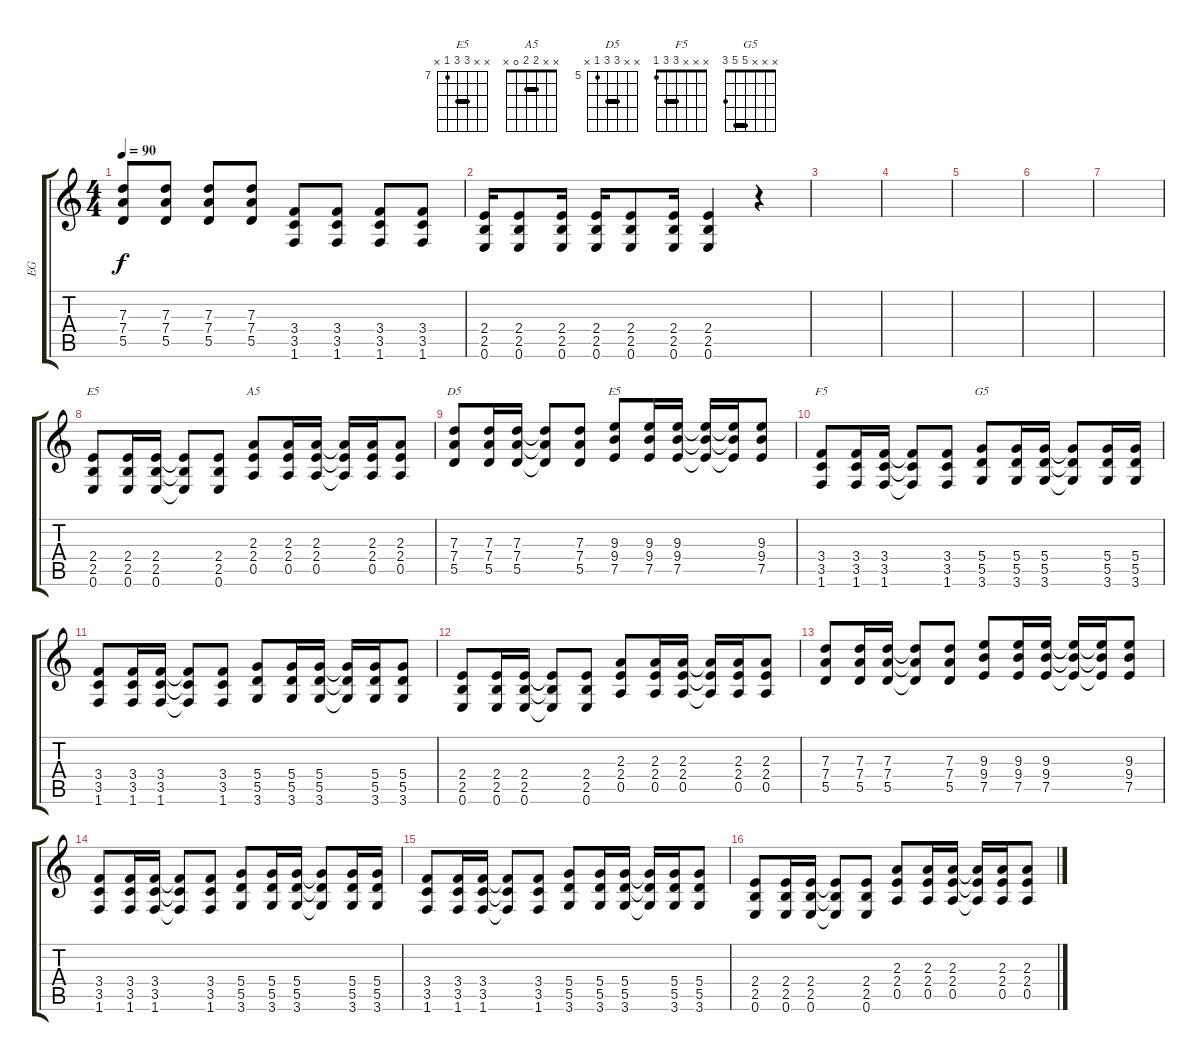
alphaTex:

\track ("EG" "EG") {instrument overdrivenguitar}
\staff {score tabs}
\tuning (E4 B3 G3 D3 A2 E2) {hide}
\chord ("E5" x x x 2 2 0) {barre 2}
\chord ("A5" x x 2 2 0 x) {barre 2}
\chord ("D5" x x 7 7 5 x) {firstfret 5 barre 7}
\chord ("E5" x x 9 9 7 x) {firstfret 7 barre 9}
\chord ("F5" x x x 3 3 1) {barre 3}
\chord ("G5" x x x 5 5 3) {barre 5}
\ts (4 4)
\tempo 90
\clef g2
\ks c
(7.3 7.4 5.5).8{dy f} (7.3 7.4 5.5).8 (7.3 7.4 5.5).8 (7.3 7.4 5.5).8 (3.4 3.5 1.6).8 (3.4 3.5 1.6).8 (3.4 3.5 1.6).8 (3.4 3.5 1.6).8 |
(2.4 2.5 0.6).16 (2.4 2.5 0.6).8 (2.4 2.5 0.6).16 (2.4 2.5 0.6).16 (2.4 2.5 0.6).8 (2.4 2.5 0.6).16 (2.4 2.5 0.6).4 r.4 |
\ks aminor
|
|
|
\ks c
|
\ks aminor
|
(2.4 2.5 0.6).8{ch "E5"} (2.4 2.5 0.6).16 (2.4 2.5 0.6).16 (2.4{t} 2.5{t} 0.6{t}).8 (2.4 2.5 0.6).8 (2.3 2.4 0.5).8{ch "A5"} (2.3 2.4 0.5).16 (2.3 2.4 0.5).16 (2.3{t} 2.4{t} 0.5{t}).16 (2.3 2.4 0.5).16 (2.3 2.4 0.5).8 |
(7.3 7.4 5.5).8{ch "D5"} (7.3 7.4 5.5).16 (7.3 7.4 5.5).16 (7.3{t} 7.4{t} 5.5{t}).8 (7.3 7.4 5.5).8 (9.3 9.4 7.5).8{ch "E5"} (9.3 9.4 7.5).16 (9.3 9.4 7.5).16 (9.3{t} 9.4{t} 7.5{t}).16 (9.3{t} 9.4{t} 7.5{t}).16 (9.3 9.4 7.5).8 |
\ks c
(3.4 3.5 1.6).8{ch "F5"} (3.4 3.5 1.6).16 (3.4 3.5 1.6).16 (3.4{t} 3.5{t} 1.6{t}).8 (3.4 3.5 1.6).8 (5.4 5.5 3.6).8{ch "G5"} (5.4 5.5 3.6).16 (5.4 5.5 3.6).16 (5.4{t} 5.5{t} 3.6{t}).8 (5.4 5.5 3.6).16 (5.4 5.5 3.6).16 |
\ks aminor
(3.4 3.5 1.6).8 (3.4 3.5 1.6).16 (3.4 3.5 1.6).16 (3.4{t} 3.5{t} 1.6{t}).8 (3.4 3.5 1.6).8 (5.4 5.5 3.6).8 (5.4 5.5 3.6).16 (5.4 5.5 3.6).16 (5.4{t} 5.5{t} 3.6{t}).16 (5.4 5.5 3.6).16 (5.4 5.5 3.6).8 |
(2.4 2.5 0.6).8 (2.4 2.5 0.6).16 (2.4 2.5 0.6).16 (2.4{t} 2.5{t} 0.6{t}).8 (2.4 2.5 0.6).8 (2.3 2.4 0.5).8 (2.3 2.4 0.5).16 (2.3 2.4 0.5).16 (2.3{t} 2.4{t} 0.5{t}).16 (2.3 2.4 0.5).16 (2.3 2.4 0.5).8 |
(7.3 7.4 5.5).8 (7.3 7.4 5.5).16 (7.3 7.4 5.5).16 (7.3{t} 7.4{t} 5.5{t}).8 (7.3 7.4 5.5).8 (9.3 9.4 7.5).8 (9.3 9.4 7.5).16 (9.3 9.4 7.5).16 (9.3{t} 9.4{t} 7.5{t}).16 (9.3{t} 9.4{t} 7.5{t}).16 (9.3 9.4 7.5).8 |
\ks c
(3.4 3.5 1.6).8 (3.4 3.5 1.6).16 (3.4 3.5 1.6).16 (3.4{t} 3.5{t} 1.6{t}).8 (3.4 3.5 1.6).8 (5.4 5.5 3.6).8 (5.4 5.5 3.6).16 (5.4 5.5 3.6).16 (5.4{t} 5.5{t} 3.6{t}).8 (5.4 5.5 3.6).16 (5.4 5.5 3.6).16 |
\ks aminor
(3.4 3.5 1.6).8 (3.4 3.5 1.6).16 (3.4 3.5 1.6).16 (3.4{t} 3.5{t} 1.6{t}).8 (3.4 3.5 1.6).8 (5.4 5.5 3.6).8 (5.4 5.5 3.6).16 (5.4 5.5 3.6).16 (5.4{t} 5.5{t} 3.6{t}).16 (5.4 5.5 3.6).16 (5.4 5.5 3.6).8 |
(2.4 2.5 0.6).8 (2.4 2.5 0.6).16 (2.4 2.5 0.6).16 (2.4{t} 2.5{t} 0.6{t}).8 (2.4 2.5 0.6).8 (2.3 2.4 0.5).8 (2.3 2.4 0.5).16 (2.3 2.4 0.5).16 (2.3{t} 2.4{t} 0.5{t}).16 (2.3 2.4 0.5).16 (2.3 2.4 0.5).8
